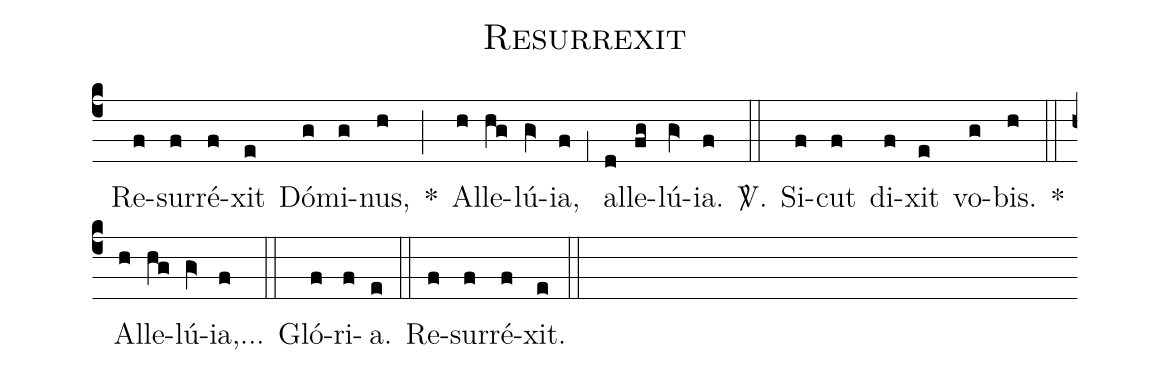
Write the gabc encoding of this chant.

name:Resurrexit;
office-part:Responsorium breve;
mode:6;
%%
(c4) () Re(f)sur(f)ré(f)xit(e) Dó(g)mi(g)nus,(h) *(;) Al(h)le(hg)lú(gV>)ia,(f) (;1) al(d)le(fg)lú(gV>)ia.(f) <sp>V/</sp>.(::) Si(f)cut(f) di(f)xit(e) vo(g)bis.(h) *(::) Al(h)le(hg)lú(gV>)ia,...(f) (::) Gló(f)ri(f)a.(e) (::) Re(f)sur(f)ré(f)xit.(e) (::)
